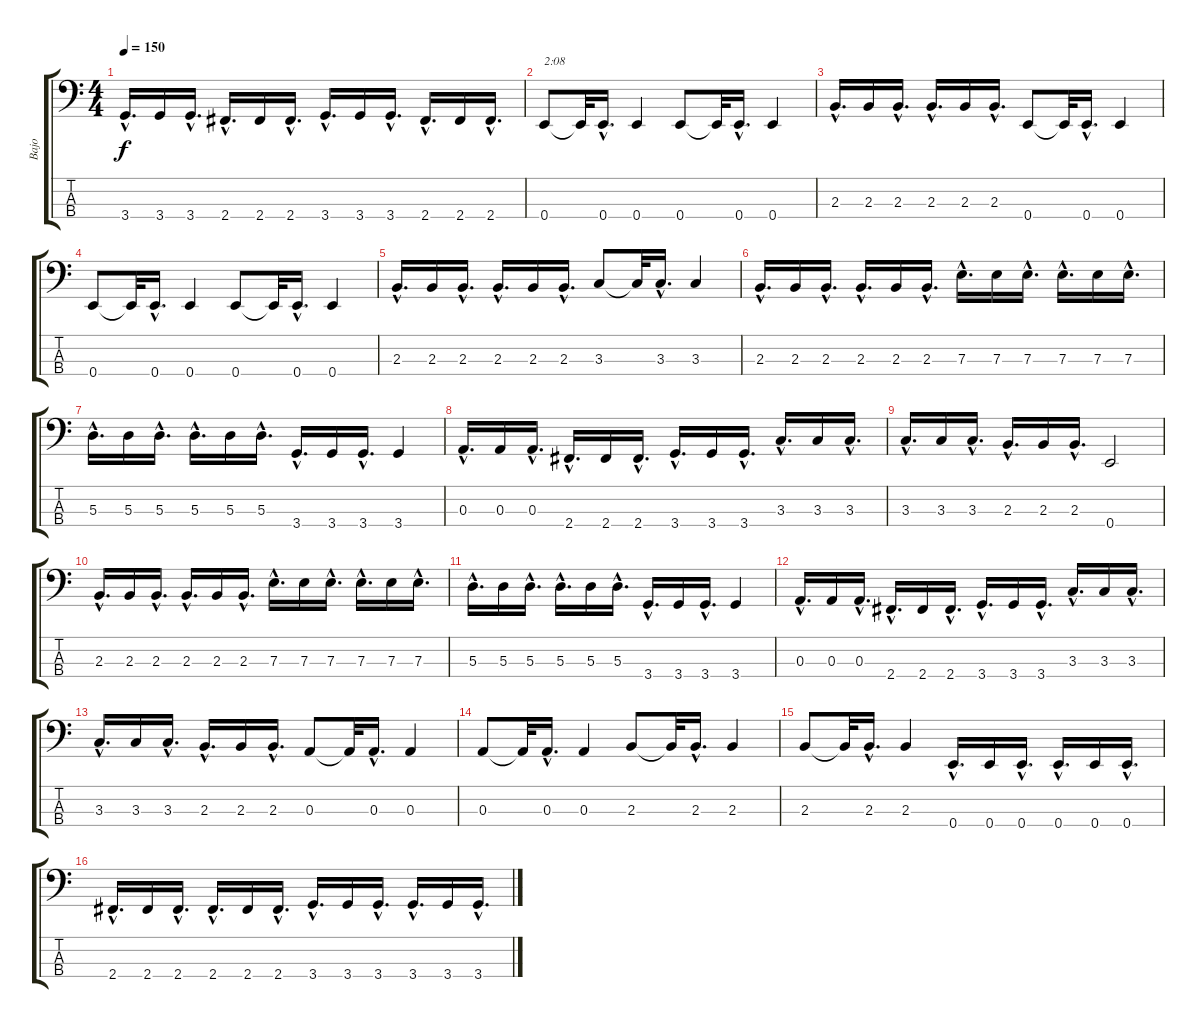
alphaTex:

\track ("Bajo" "Bajo") {instrument electricbassfinger}
\staff {score tabs}
\tuning (G2 D2 A1 E1) {hide}
\ts (4 4)
\tempo 150
\clef f4
\ks c
3.4{hac}.16{d dy f} 3.4.16 3.4{hac}.16{d} 2.4{hac}.16{d} 2.4.16 2.4{hac}.16{d} 3.4{hac}.16{d} 3.4.16 3.4{hac}.16{d} 2.4{hac}.16{d} 2.4.16 2.4{hac}.16{d} |
0.4.8{txt "2:08"} 0.4{t}.32 0.4{hac}.16{d} 0.4.4 0.4.8 0.4{t}.32 0.4{hac}.16{d} 0.4.4 |
2.3{hac}.16{d} 2.3.16 2.3{hac}.16{d} 2.3{hac}.16{d} 2.3.16 2.3{hac}.16{d} 0.4.8 0.4{t}.32 0.4{hac}.16{d} 0.4.4 |
0.4.8 0.4{t}.32 0.4{hac}.16{d} 0.4.4 0.4.8 0.4{t}.32 0.4{hac}.16{d} 0.4.4 |
2.3{hac}.16{d} 2.3.16 2.3{hac}.16{d} 2.3{hac}.16{d} 2.3.16 2.3{hac}.16{d} 3.3.8 3.3{t}.32 3.3{hac}.16{d} 3.3.4 |
2.3{hac}.16{d} 2.3.16 2.3{hac}.16{d} 2.3{hac}.16{d} 2.3.16 2.3{hac}.16{d} 7.3{hac}.16{d} 7.3.16 7.3{hac}.16{d} 7.3{hac}.16{d} 7.3.16 7.3{hac}.16{d} |
5.3{hac}.16{d} 5.3.16 5.3{hac}.16{d} 5.3{hac}.16{d} 5.3.16 5.3{hac}.16{d} 3.4{hac}.16{d} 3.4.16 3.4{hac}.16{d} 3.4.4 |
0.3{hac}.16{d} 0.3.16 0.3{hac}.16{d} 2.4{hac}.16{d} 2.4.16 2.4{hac}.16{d} 3.4{hac}.16{d} 3.4.16 3.4{hac}.16{d} 3.3{hac}.16{d} 3.3.16 3.3{hac}.16{d} |
3.3{hac}.16{d} 3.3.16 3.3{hac}.16{d} 2.3{hac}.16{d} 2.3.16 2.3{hac}.16{d} 0.4.2 |
2.3{hac}.16{d} 2.3.16 2.3{hac}.16{d} 2.3{hac}.16{d} 2.3.16 2.3{hac}.16{d} 7.3{hac}.16{d} 7.3.16 7.3{hac}.16{d} 7.3{hac}.16{d} 7.3.16 7.3{hac}.16{d} |
5.3{hac}.16{d} 5.3.16 5.3{hac}.16{d} 5.3{hac}.16{d} 5.3.16 5.3{hac}.16{d} 3.4{hac}.16{d} 3.4.16 3.4{hac}.16{d} 3.4.4 |
0.3{hac}.16{d} 0.3.16 0.3{hac}.16{d} 2.4{hac}.16{d} 2.4.16 2.4{hac}.16{d} 3.4{hac}.16{d} 3.4.16 3.4{hac}.16{d} 3.3{hac}.16{d} 3.3.16 3.3{hac}.16{d} |
3.3{hac}.16{d} 3.3.16 3.3{hac}.16{d} 2.3{hac}.16{d} 2.3.16 2.3{hac}.16{d} 0.3.8 0.3{t}.32 0.3{hac}.16{d} 0.3.4 |
0.3.8 0.3{t}.32 0.3{hac}.16{d} 0.3.4 2.3.8 2.3{t}.32 2.3{hac}.16{d} 2.3.4 |
2.3.8 2.3{t}.32 2.3{hac}.16{d} 2.3.4 0.4{hac}.16{d} 0.4.16 0.4{hac}.16{d} 0.4{hac}.16{d} 0.4.16 0.4{hac}.16{d} |
2.4{hac}.16{d} 2.4.16 2.4{hac}.16{d} 2.4{hac}.16{d} 2.4.16 2.4{hac}.16{d} 3.4{hac}.16{d} 3.4.16 3.4{hac}.16{d} 3.4{hac}.16{d} 3.4.16 3.4{hac}.16{d}
